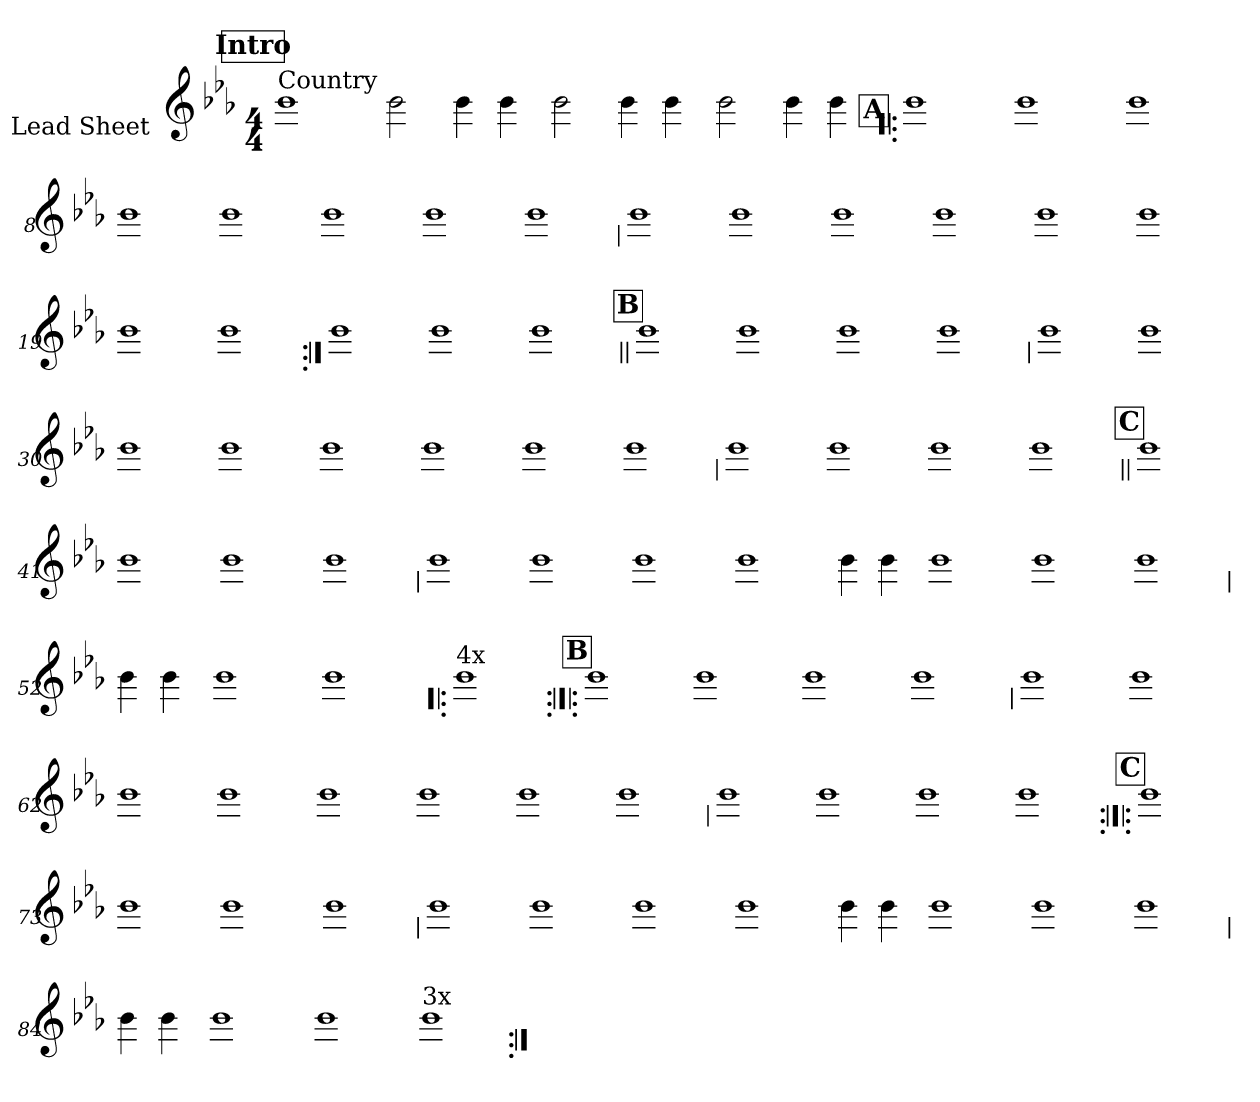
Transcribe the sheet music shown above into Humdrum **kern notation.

**kern
*part1
*staff1
*I"Lead Sheet
*stria0
*clefG2
*k[b-e-a-]
*E-:
*M4/4
*MM176
!!LO:REH:place=s1:a:t=Intro
=1||
!LO:TX:a:t=Country
1b-
=2-
2b-
4b-
4b-
=3-
2b-
4b-
4b-
=4-
2b-
4b-
4b-
!!LO:LB:g=z
!!LO:REH:place=s1:a:t=A
=5!|:
1b-
=6-
1b-
=7-
1b-
=8-
1b-
=9-
1b-
=10-
1b-
=11-
1b-
=12-
1b-
!!LO:LB:g=z
=13
1b-
=14-
1b-
=15-
1b-
=16-
1b-
=17-
1b-
=18-
1b-
=19-
1b-
=20-
1b-
!!LO:LB:g=z
=21:|!
1b-
=22-
1b-
=23-
1b-
!!LO:REH:place=s1:a:t=B
=24||
1b-
=25-
1b-
=26-
1b-
=27-
1b-
!!LO:LB:g=z
=28
1b-
=29-
1b-
=30-
1b-
=31-
1b-
=32-
1b-
=33-
1b-
=34-
1b-
=35-
1b-
!!LO:LB:g=z
=36
1b-
=37-
1b-
=38-
1b-
=39-
1b-
!!LO:REH:place=s1:a:t=C
=40||
1b-
=41-
1b-
=42-
1b-
=43-
1b-
!!LO:LB:g=z
=44
1b-
=45-
1b-
=46-
1b-
=47-
1b-
=48-
4b-
4b-
=49-
1b-
=50-
1b-
=51-
1b-
!!LO:LB:g=z
=52
4b-
4b-
=53-
1b-
=54-
1b-
=55!|:
!LO:TX:a:t=4x
1b-
!!LO:REH:place=s1:a:t=B
=56:|!|:
1b-
=57-
1b-
=58-
1b-
=59-
1b-
!!LO:LB:g=z
=60
1b-
=61-
1b-
=62-
1b-
=63-
1b-
=64-
1b-
=65-
1b-
=66-
1b-
=67-
1b-
!!LO:LB:g=z
=68
1b-
=69-
1b-
=70-
1b-
=71-
1b-
!!LO:REH:place=s1:a:t=C
=72:|!|:
1b-
=73-
1b-
=74-
1b-
=75-
1b-
!!LO:LB:g=z
=76
1b-
=77-
1b-
=78-
1b-
=79-
1b-
=80-
4b-
4b-
=81-
1b-
=82-
1b-
=83-
1b-
!!LO:LB:g=z
=84
4b-
4b-
=85-
1b-
=86-
1b-
=87-
!LO:TX:a:t=3x
1b-
=:|!
*-
